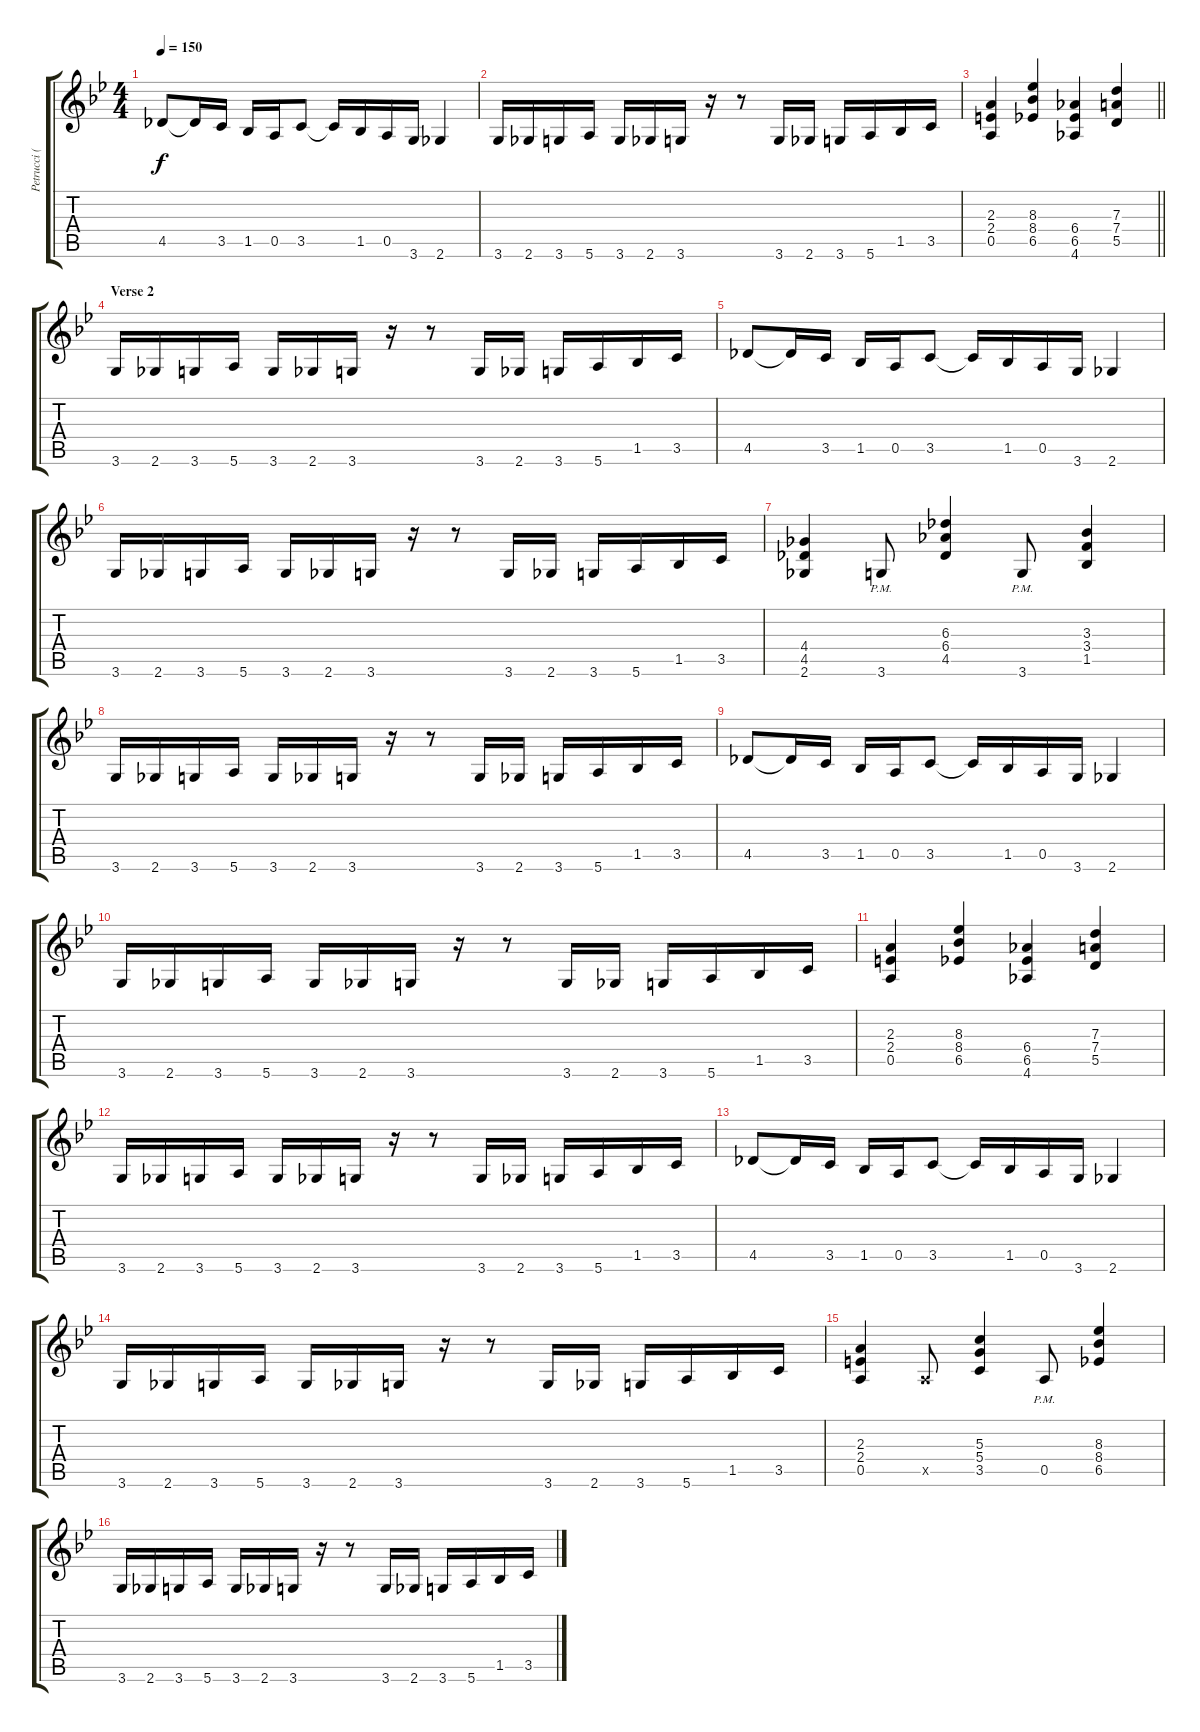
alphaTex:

\track ("Petrucci (guitar one)" "Petrucci (") {instrument distortionguitar}
\staff {score tabs}
\tuning (E4 B3 G3 D3 A2 E2) {hide}
\ts (4 4)
\tempo 150
\clef g2
\ks gminor
4.5.8{dy f} 4.5{t}.16 3.5.16 1.5.16 0.5.16 3.5.8 3.5{t}.16 1.5.16 0.5.16 3.6.16 2.6.4 |
3.6.16 2.6.16 3.6.16 5.6.16 3.6.16 2.6.16 3.6.16 r.16 r.8 3.6.16 2.6.16 3.6.16 5.6.16 1.5.16 3.5.16 |
\barLineRight lightlight
(2.3 2.4 0.5).4 (8.3 8.4 6.5).4 (6.4 6.5 4.6).4 (7.3 7.4 5.5).4 |
\section ("" "Verse 2")
3.6.16 2.6.16 3.6.16 5.6.16 3.6.16 2.6.16 3.6.16 r.16 r.8 3.6.16 2.6.16 3.6.16 5.6.16 1.5.16 3.5.16 |
4.5.8 4.5{t}.16 3.5.16 1.5.16 0.5.16 3.5.8 3.5{t}.16 1.5.16 0.5.16 3.6.16 2.6.4 |
3.6.16 2.6.16 3.6.16 5.6.16 3.6.16 2.6.16 3.6.16 r.16 r.8 3.6.16 2.6.16 3.6.16 5.6.16 1.5.16 3.5.16 |
(4.4 4.5 2.6).4 3.6{pm}.8 (6.3 6.4 4.5).4 3.6{pm}.8 (3.3 3.4 1.5).4 |
3.6.16 2.6.16 3.6.16 5.6.16 3.6.16 2.6.16 3.6.16 r.16 r.8 3.6.16 2.6.16 3.6.16 5.6.16 1.5.16 3.5.16 |
4.5.8 4.5{t}.16 3.5.16 1.5.16 0.5.16 3.5.8 3.5{t}.16 1.5.16 0.5.16 3.6.16 2.6.4 |
3.6.16 2.6.16 3.6.16 5.6.16 3.6.16 2.6.16 3.6.16 r.16 r.8 3.6.16 2.6.16 3.6.16 5.6.16 1.5.16 3.5.16 |
(2.3 2.4 0.5).4 (8.3 8.4 6.5).4 (6.4 6.5 4.6).4 (7.3 7.4 5.5).4 |
3.6.16 2.6.16 3.6.16 5.6.16 3.6.16 2.6.16 3.6.16 r.16 r.8 3.6.16 2.6.16 3.6.16 5.6.16 1.5.16 3.5.16 |
4.5.8 4.5{t}.16 3.5.16 1.5.16 0.5.16 3.5.8 3.5{t}.16 1.5.16 0.5.16 3.6.16 2.6.4 |
3.6.16 2.6.16 3.6.16 5.6.16 3.6.16 2.6.16 3.6.16 r.16 r.8 3.6.16 2.6.16 3.6.16 5.6.16 1.5.16 3.5.16 |
(2.3 2.4 0.5).4 0.5{x}.8 (5.3 5.4 3.5).4 0.5{pm}.8 (8.3 8.4 6.5).4 |
3.6.16 2.6.16 3.6.16 5.6.16 3.6.16 2.6.16 3.6.16 r.16 r.8 3.6.16 2.6.16 3.6.16 5.6.16 1.5.16 3.5.16
